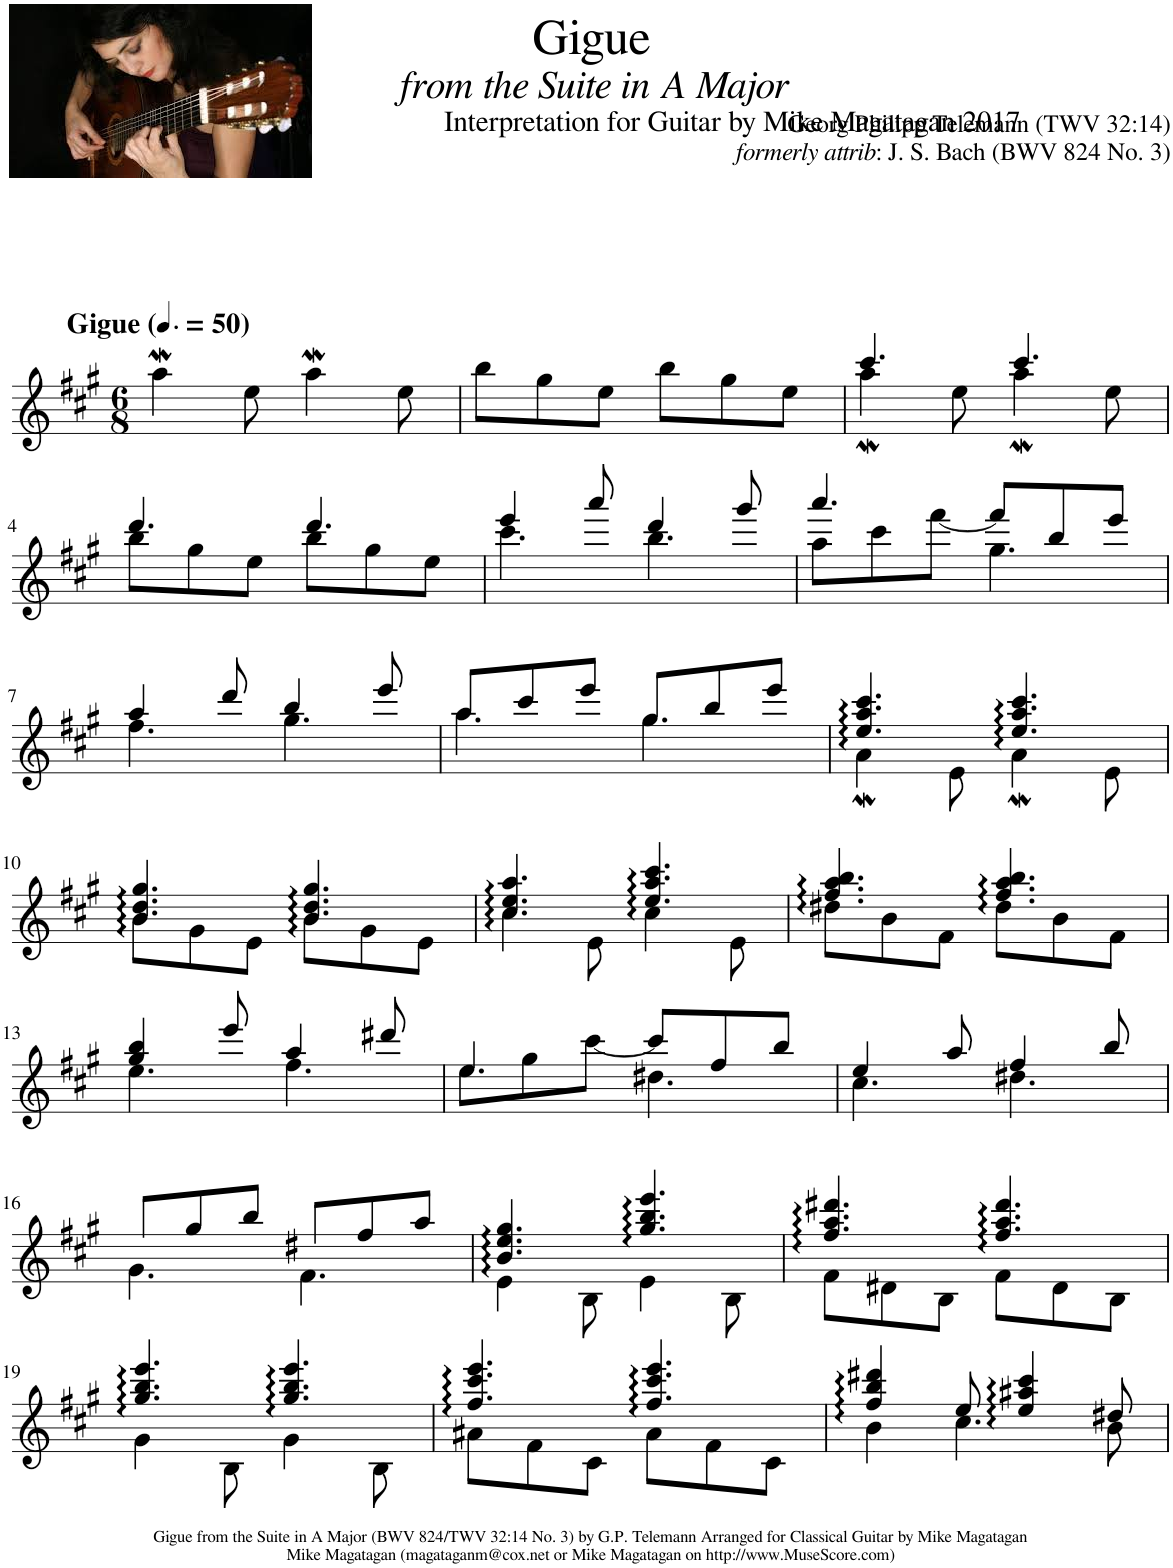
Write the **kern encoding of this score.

**kern
*part1
*staff1
*I"Acoustic Guitar
*I'Guit.
*clefG2
*Trd7c12
*k[f#c#g#]
*M6/8
*MM75
=1
!LO:TX:a:B:t=Gigue
4aaw\
8ee\
4aaw\
8ee\
=2
8bb\L
8gg#\
8ee\J
8bb\L
8gg#\
8ee\J
=3
*^
4.ccc#/	4aaw\
.	8ee\
4.ccc#/	4aaw\
.	8ee\
!!LO:LB:g=z	!!
=4	=4
4.ddd/	8bb\L
.	8gg#\
.	8ee\J
4.ddd/	8bb\L
.	8gg#\
.	8ee\J
=5	=5
4eee/	4.ccc#\
8aaa/	.
4ddd/	4.bb\
8ggg#/	.
=6	=6
8aa\L	4.aaa/
8ccc#\	.
[8fff#\J	.
8fff#/L]	4.gg#\
8bb/	.
8eee/J	.
!!LO:LB:g=z	!!
=7	=7
4aa/	4.ff#\
8ddd/	.
4bb/	4.gg#\
8eee/	.
=8	=8
8aa/L	4.aa\
8ccc#/	.
8eee/J	.
8gg#/L	4.gg#\
8bb/	.
8eee/J	.
=9	=9
4.ee/ 4.aa/ 4.ccc#/	4aw\
.	8e\
4.ee/ 4.aa/ 4.ccc#/	4aw\
.	8e\
!!LO:LB:g=z	!!
=10	=10
4.b/ 4.dd/ 4.gg#/	8b\L
.	8g#\
.	8e\J
4.b/ 4.dd/ 4.gg#/	8b\L
.	8g#\
.	8e\J
=11	=11
4.cc#/ 4.ee/ 4.aa/	4cc#\
.	8e\
4.ee/ 4.aa/ 4.ccc#/	4cc#\
.	8e\
=12	=12
4.ff#/ 4.aa/ 4.bb/	8dd#X\L
.	8b\
.	8f#\J
4.ff#/ 4.aa/ 4.bb/	8dd#\L
.	8b\
.	8f#\J
!!LO:LB:g=z	!!
=13	=13
4gg#/ 4bb/	4.ee\
8eee/	.
4aa/	4.ff#\
8ddd#X/	.
=14	=14
8ee\L	4.ee/
8gg#\	.
[8ccc#\J	.
8ccc#/L]	4.dd#X\
8ff#/	.
8bb/J	.
=15	=15
4ee/	4.cc#\
8aa/	.
4ff#/	4.dd#X\
8bb/	.
!!LO:LB:g=z	!!
=16	=16
8ee/L	4.g#\
8gg#/	.
8bb/J	.
8dd#X/L	4.f#\
8ff#/	.
8aa/J	.
=17	=17
4.b/ 4.ee/ 4.gg#/	4e\
.	8B\
4.gg#/ 4.bb/ 4.eee/	4e\
.	8B\
=18	=18
4.ff#/ 4.aa/ 4.ddd#X/	8f#\L
.	8d#X\
.	8B\J
4.ff#/ 4.aa/ 4.ddd#/	8f#\L
.	8d#\
.	8B\J
!!LO:LB:g=z	!!
=19	=19
4.gg#/ 4.bb/ 4.eee/	4g#\
.	8B\
4.gg#/ 4.bb/ 4.eee/	4g#\
.	8B\
=20	=20
4.ff#/ 4.ccc#/ 4.eee/	8a#X\L
.	8f#\
.	8c#\J
4.ff#/ 4.ccc#/ 4.eee/	8a#\L
.	8f#\
.	8c#\J
=21	=21
4ff#/ 4bb/ 4ddd#X/	4b\
8ee/	4.cc#\
4ee/ 4aa#X/ 4ccc#/	.
8dd#X/	8b\
*v	*v
=
*-
